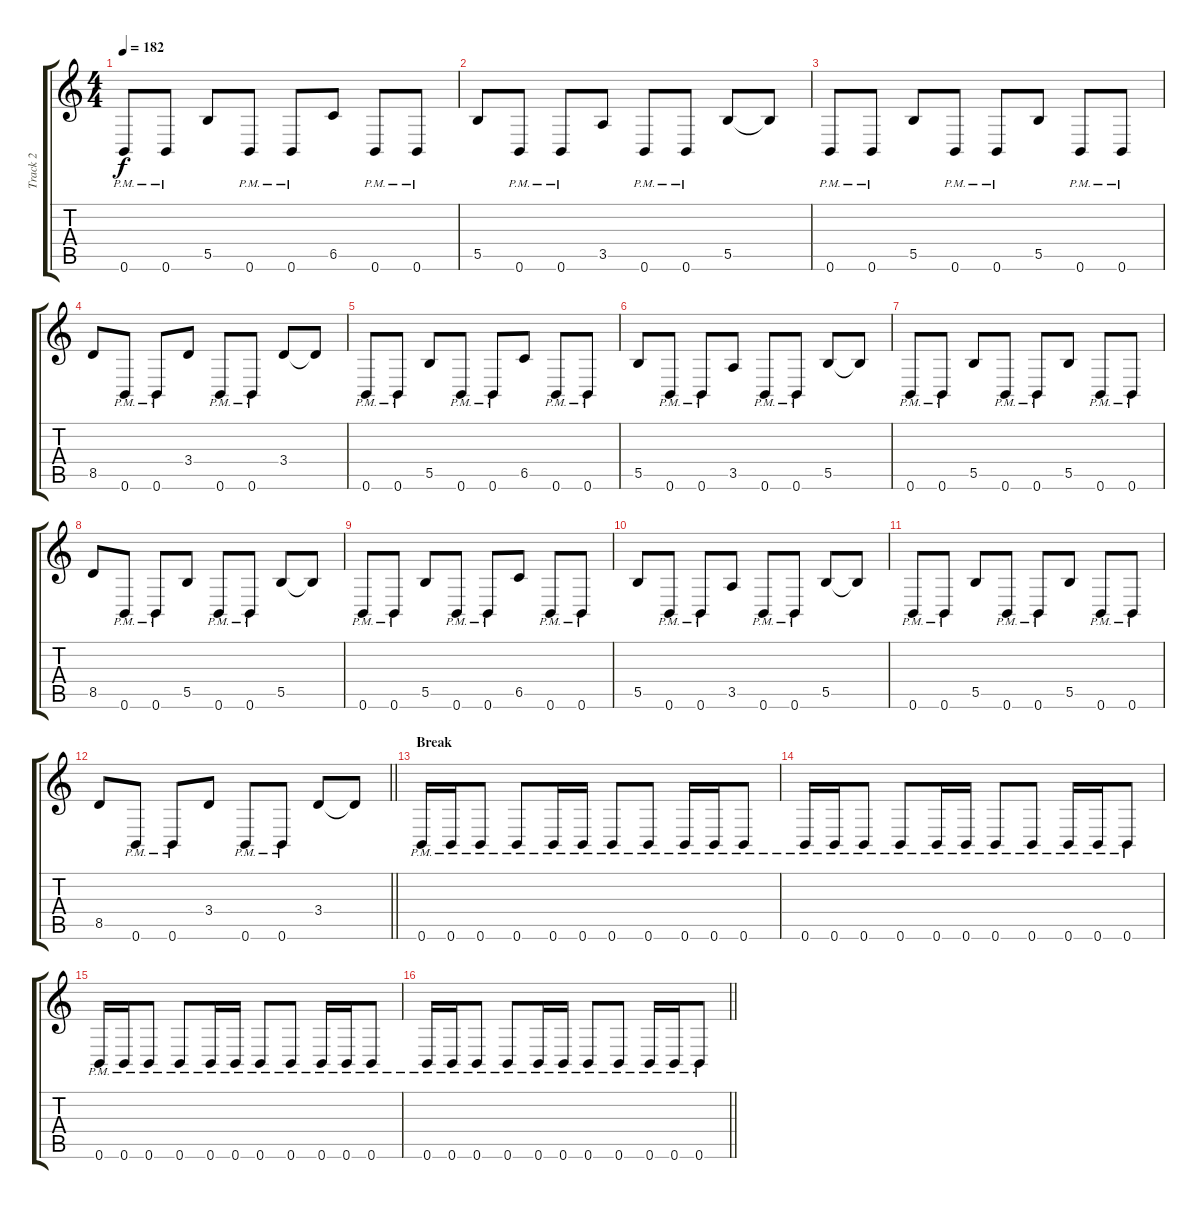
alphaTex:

\track ("Track 2" "Track 2") {instrument overdrivenguitar}
\staff {score tabs}
\tuning (Db4 Ab3 E3 B2 Gb2 B1) {hide}
\ts (4 4)
\tempo 182
\clef g2
\ks c
0.6{pm}.8{dy f} 0.6{pm}.8 5.5.8 0.6{pm}.8 0.6{pm}.8 6.5.8 0.6{pm}.8 0.6{pm}.8 |
5.5.8 0.6{pm}.8 0.6{pm}.8 3.5.8 0.6{pm}.8 0.6{pm}.8 5.5.8 5.5{t}.8 |
0.6{pm}.8 0.6{pm}.8 5.5.8 0.6{pm}.8 0.6{pm}.8 5.5.8 0.6{pm}.8 0.6{pm}.8 |
8.5.8 0.6{pm}.8 0.6{pm}.8 3.4.8 0.6{pm}.8 0.6{pm}.8 3.4.8 3.4{t}.8 |
0.6{pm}.8 0.6{pm}.8 5.5.8 0.6{pm}.8 0.6{pm}.8 6.5.8 0.6{pm}.8 0.6{pm}.8 |
5.5.8 0.6{pm}.8 0.6{pm}.8 3.5.8 0.6{pm}.8 0.6{pm}.8 5.5.8 5.5{t}.8 |
0.6{pm}.8 0.6{pm}.8 5.5.8 0.6{pm}.8 0.6{pm}.8 5.5.8 0.6{pm}.8 0.6{pm}.8 |
8.5.8 0.6{pm}.8 0.6{pm}.8 5.5.8 0.6{pm}.8 0.6{pm}.8 5.5.8 5.5{t}.8 |
0.6{pm}.8 0.6{pm}.8 5.5.8 0.6{pm}.8 0.6{pm}.8 6.5.8 0.6{pm}.8 0.6{pm}.8 |
5.5.8 0.6{pm}.8 0.6{pm}.8 3.5.8 0.6{pm}.8 0.6{pm}.8 5.5.8 5.5{t}.8 |
0.6{pm}.8 0.6{pm}.8 5.5.8 0.6{pm}.8 0.6{pm}.8 5.5.8 0.6{pm}.8 0.6{pm}.8 |
\barLineRight lightlight
8.5.8 0.6{pm}.8 0.6{pm}.8 3.4.8 0.6{pm}.8 0.6{pm}.8 3.4.8 3.4{t}.8 |
\section ("" "Break")
0.6{pm}.16 0.6{pm}.16 0.6{pm}.8 0.6{pm}.8 0.6{pm}.16 0.6{pm}.16 0.6{pm}.8 0.6{pm}.8 0.6{pm}.16 0.6{pm}.16 0.6{pm}.8 |
0.6{pm}.16 0.6{pm}.16 0.6{pm}.8 0.6{pm}.8 0.6{pm}.16 0.6{pm}.16 0.6{pm}.8 0.6{pm}.8 0.6{pm}.16 0.6{pm}.16 0.6{pm}.8 |
0.6{pm}.16 0.6{pm}.16 0.6{pm}.8 0.6{pm}.8 0.6{pm}.16 0.6{pm}.16 0.6{pm}.8 0.6{pm}.8 0.6{pm}.16 0.6{pm}.16 0.6{pm}.8 |
\barLineRight lightlight
0.6{pm}.16 0.6{pm}.16 0.6{pm}.8 0.6{pm}.8 0.6{pm}.16 0.6{pm}.16 0.6{pm}.8 0.6{pm}.8 0.6{pm}.16 0.6{pm}.16 0.6{pm}.8
